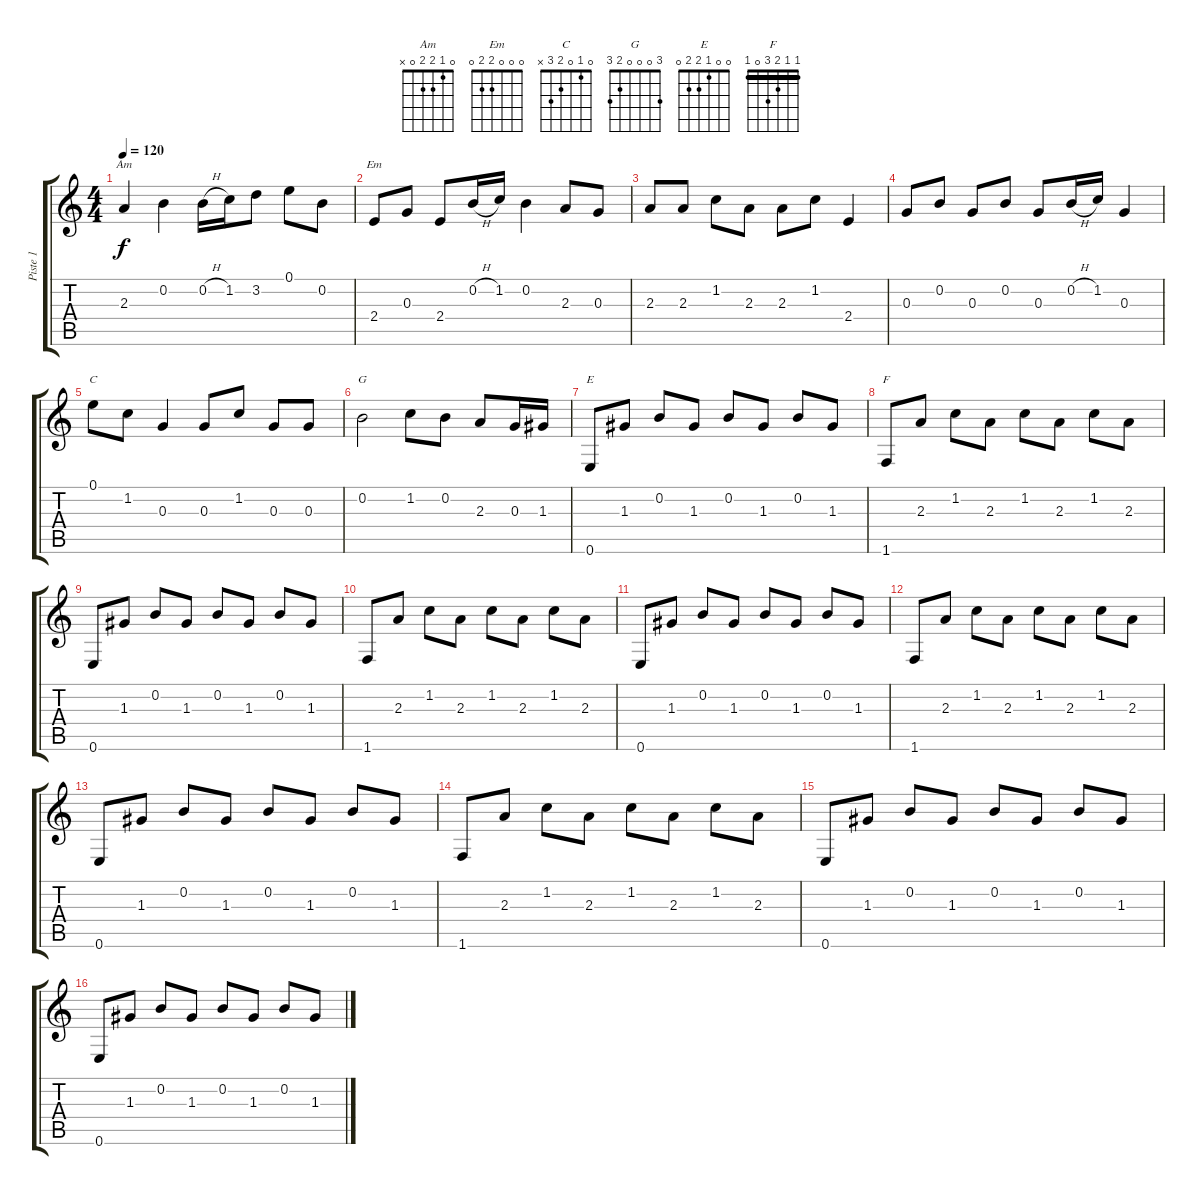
\track ("Piste 1" "Piste 1") {instrument acousticguitarsteel}
\staff {score tabs}
\tuning (E4 B3 G3 D3 A2 E2) {hide}
\chord ("Am" 0 1 2 2 0 x)
\chord ("Em" 0 0 0 2 2 0)
\chord ("C" 0 1 0 2 3 x)
\chord ("G" 3 0 0 0 2 3)
\chord ("E" 0 0 1 2 2 0)
\chord ("F" 1 1 2 3 0 1) {barre 1}
\ts (4 4)
\tempo 120
\clef g2
\ks c
2.3.4{ch "Am" dy f instrument acousticguitarsteel} 0.2.4 0.2{h}.16 1.2.16 3.2.8 0.1.8 0.2.8 |
2.4.8{ch "Em"} 0.3.8 2.4.8 0.2{h}.16 1.2.16 0.2.4 2.3.8 0.3.8 |
2.3.8 2.3.8 1.2.8 2.3.8 2.3.8 1.2.8 2.4.4 |
0.3.8 0.2.8 0.3.8 0.2.8 0.3.8 0.2{h}.16 1.2.16 0.3.4 |
0.1.8{ch "C"} 1.2.8 0.3.4 0.3.8 1.2.8 0.3.8 0.3.8 |
0.2.2{ch "G"} 1.2.8 0.2.8 2.3.8 0.3.16 1.3.16 |
0.6.8{ch "E"} 1.3.8 0.2.8 1.3.8 0.2.8 1.3.8 0.2.8 1.3.8 |
1.6.8{ch "F"} 2.3.8 1.2.8 2.3.8 1.2.8 2.3.8 1.2.8 2.3.8 |
0.6.8 1.3.8 0.2.8 1.3.8 0.2.8 1.3.8 0.2.8 1.3.8 |
1.6.8 2.3.8 1.2.8 2.3.8 1.2.8 2.3.8 1.2.8 2.3.8 |
0.6.8 1.3.8 0.2.8 1.3.8 0.2.8 1.3.8 0.2.8 1.3.8 |
1.6.8 2.3.8 1.2.8 2.3.8 1.2.8 2.3.8 1.2.8 2.3.8 |
0.6.8 1.3.8 0.2.8 1.3.8 0.2.8 1.3.8 0.2.8 1.3.8 |
1.6.8 2.3.8 1.2.8 2.3.8 1.2.8 2.3.8 1.2.8 2.3.8 |
0.6.8 1.3.8 0.2.8 1.3.8 0.2.8 1.3.8 0.2.8 1.3.8 |
0.6.8 1.3.8 0.2.8 1.3.8 0.2.8 1.3.8 0.2.8 1.3.8
